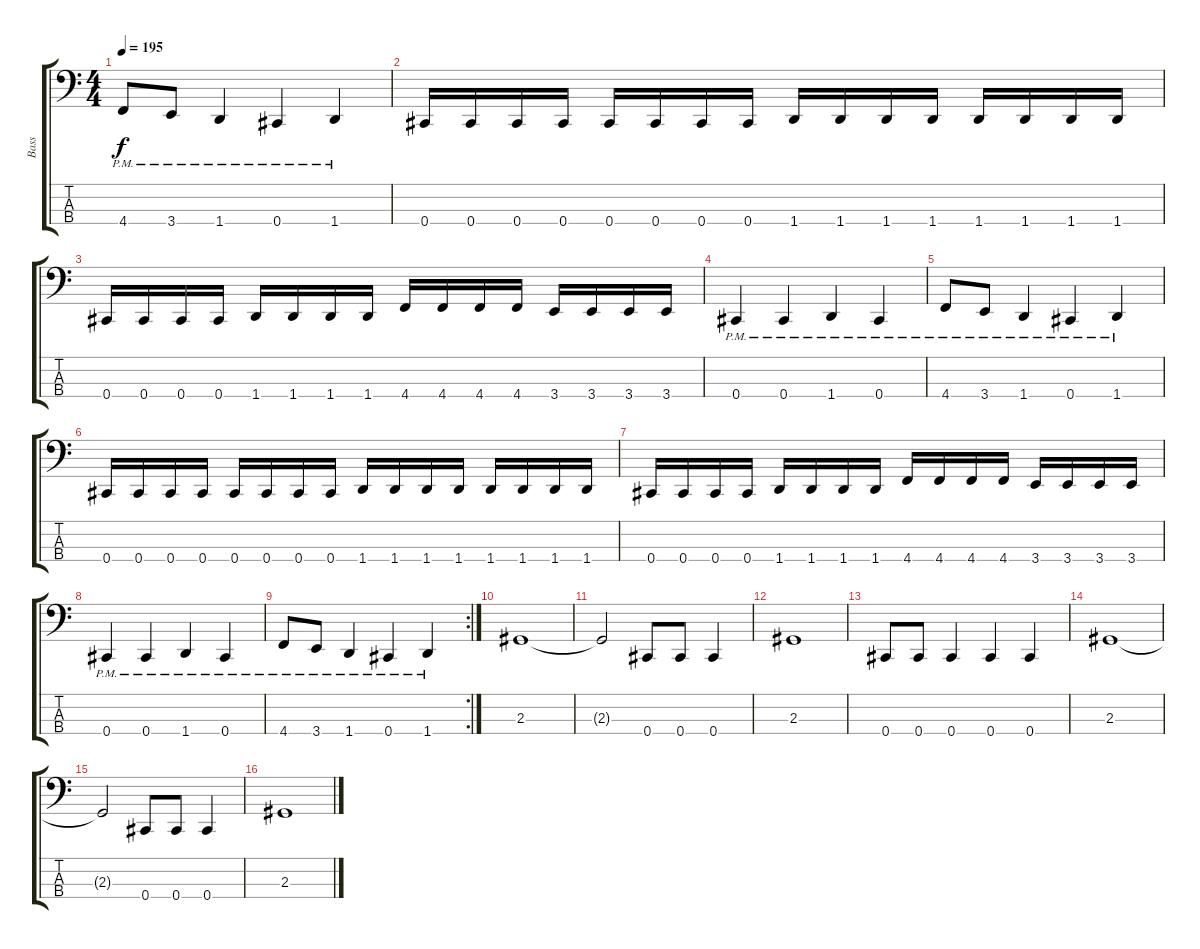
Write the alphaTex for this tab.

\track ("Bass" "Bass") {instrument electricbassfinger}
\staff {score tabs}
\tuning (E2 B1 Gb1 Db1) {hide}
\ts (4 4)
\tempo 195
\clef f4
\ks c
4.4{pm}.8{dy f} 3.4{pm}.8 1.4{pm}.4 0.4{pm}.4 1.4{pm}.4 |
0.4.16 0.4.16 0.4.16 0.4.16 0.4.16 0.4.16 0.4.16 0.4.16 1.4.16 1.4.16 1.4.16 1.4.16 1.4.16 1.4.16 1.4.16 1.4.16 |
0.4.16 0.4.16 0.4.16 0.4.16 1.4.16 1.4.16 1.4.16 1.4.16 4.4.16 4.4.16 4.4.16 4.4.16 3.4.16 3.4.16 3.4.16 3.4.16 |
0.4{pm}.4 0.4{pm}.4 1.4{pm}.4 0.4{pm}.4 |
4.4{pm}.8 3.4{pm}.8 1.4{pm}.4 0.4{pm}.4 1.4{pm}.4 |
0.4.16 0.4.16 0.4.16 0.4.16 0.4.16 0.4.16 0.4.16 0.4.16 1.4.16 1.4.16 1.4.16 1.4.16 1.4.16 1.4.16 1.4.16 1.4.16 |
0.4.16 0.4.16 0.4.16 0.4.16 1.4.16 1.4.16 1.4.16 1.4.16 4.4.16 4.4.16 4.4.16 4.4.16 3.4.16 3.4.16 3.4.16 3.4.16 |
0.4{pm}.4 0.4{pm}.4 1.4{pm}.4 0.4{pm}.4 |
\rc 2
4.4{pm}.8 3.4{pm}.8 1.4{pm}.4 0.4{pm}.4 1.4{pm}.4 |
2.3.1 |
2.3{t}.2 0.4.8 0.4.8 0.4.4 |
2.3.1 |
0.4.8 0.4.8 0.4.4 0.4.4 0.4.4 |
2.3.1 |
2.3{t}.2 0.4.8 0.4.8 0.4.4 |
2.3.1
